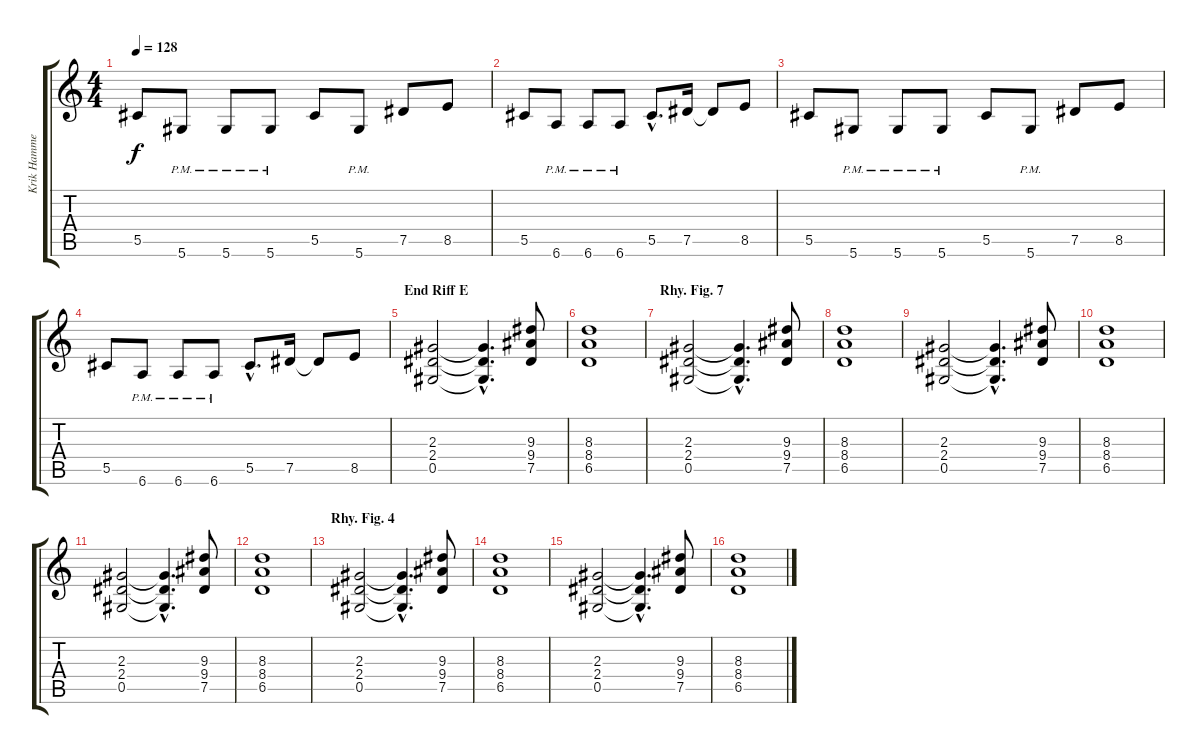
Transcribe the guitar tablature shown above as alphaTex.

\track ("Krik Hammett (Guitar)" "Krik Hamme") {instrument electricguitarclean}
\staff {score tabs}
\tuning (Eb4 Bb3 Gb3 Db3 Ab2 Eb2) {hide}
\ts (4 4)
\tempo 128
\clef g2
\ks c
5.5.8{dy f} 5.6{pm}.8 5.6{pm}.8 5.6{pm}.8 5.5.8 5.6{pm}.8 7.5.8 8.5.8 |
5.5.8 6.6{pm}.8 6.6{pm}.8 6.6{pm}.8 5.5{hac}.8{d} 7.5.16 7.5{t}.8 8.5.8 |
5.5.8 5.6{pm}.8 5.6{pm}.8 5.6{pm}.8 5.5.8 5.6{pm}.8 7.5.8 8.5.8 |
5.5.8 6.6{pm}.8 6.6{pm}.8 6.6{pm}.8 5.5{hac}.8{d} 7.5.16 7.5{t}.8 8.5.8 |
\section ("" "End Riff E")
(2.3 2.4 0.5).2 (2.3{hac t} 2.4{hac t} 0.5{hac t}).4{d} (9.3 9.4 7.5).8 |
(8.3 8.4 6.5).1 |
\section ("" "Rhy. Fig. 7")
(2.3 2.4 0.5).2 (2.3{hac t} 2.4{hac t} 0.5{hac t}).4{d} (9.3 9.4 7.5).8 |
(8.3 8.4 6.5).1 |
(2.3 2.4 0.5).2 (2.3{hac t} 2.4{hac t} 0.5{hac t}).4{d} (9.3 9.4 7.5).8 |
(8.3 8.4 6.5).1 |
(2.3 2.4 0.5).2 (2.3{hac t} 2.4{hac t} 0.5{hac t}).4{d} (9.3 9.4 7.5).8 |
(8.3 8.4 6.5).1 |
\section ("" "Rhy. Fig. 4")
(2.3 2.4 0.5).2 (2.3{hac t} 2.4{hac t} 0.5{hac t}).4{d} (9.3 9.4 7.5).8 |
(8.3 8.4 6.5).1 |
(2.3 2.4 0.5).2 (2.3{hac t} 2.4{hac t} 0.5{hac t}).4{d} (9.3 9.4 7.5).8 |
(8.3 8.4 6.5).1
